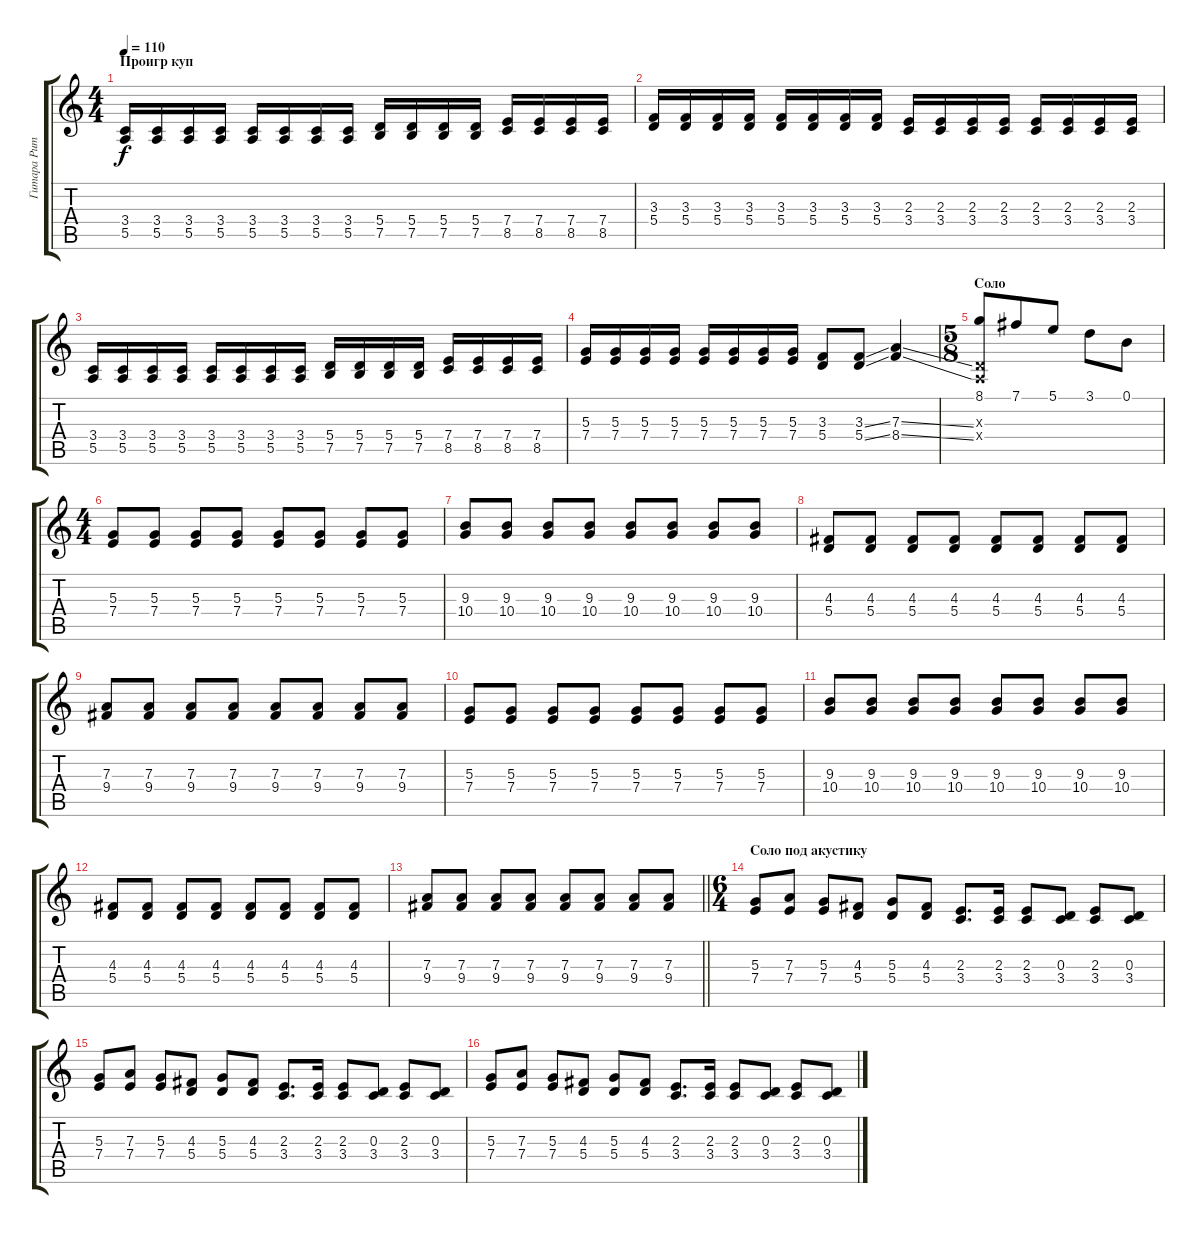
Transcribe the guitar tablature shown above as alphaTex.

\track ("Гитара Ритм Азат" "Гитара Рит") {instrument distortionguitar}
\staff {score tabs}
\tuning (B3 Gb3 D3 A2 E2 B1) {hide}
\ts (4 4)
\section ("" "Проигр куп")
\tempo 110
\clef g2
\ks c
(3.4 5.5).16{dy f} (3.4 5.5).16 (3.4 5.5).16 (3.4 5.5).16 (3.4 5.5).16 (3.4 5.5).16 (3.4 5.5).16 (3.4 5.5).16 (5.4 7.5).16 (5.4 7.5).16 (5.4 7.5).16 (5.4 7.5).16 (7.4 8.5).16 (7.4 8.5).16 (7.4 8.5).16 (7.4 8.5).16 |
(3.3 5.4).16 (3.3 5.4).16 (3.3 5.4).16 (3.3 5.4).16 (3.3 5.4).16 (3.3 5.4).16 (3.3 5.4).16 (3.3 5.4).16 (2.3 3.4).16 (2.3 3.4).16 (2.3 3.4).16 (2.3 3.4).16 (2.3 3.4).16 (2.3 3.4).16 (2.3 3.4).16 (2.3 3.4).16 |
(3.4 5.5).16 (3.4 5.5).16 (3.4 5.5).16 (3.4 5.5).16 (3.4 5.5).16 (3.4 5.5).16 (3.4 5.5).16 (3.4 5.5).16 (5.4 7.5).16 (5.4 7.5).16 (5.4 7.5).16 (5.4 7.5).16 (7.4 8.5).16 (7.4 8.5).16 (7.4 8.5).16 (7.4 8.5).16 |
(5.3 7.4).16 (5.3 7.4).16 (5.3 7.4).16 (5.3 7.4).16 (5.3 7.4).16 (5.3 7.4).16 (5.3 7.4).16 (5.3 7.4).16 (3.3 5.4).8 (3.3{ss} 5.4{ss}).8 (7.3{ss} 8.4{ss}).4 |
\ts (5 8)
\section ("" "Соло")
(8.1 0.3{x} 0.4{x}).8 7.1.8 5.1.8 3.1.8 0.1.8 |
\ts (4 4)
(5.3 7.4).8 (5.3 7.4).8 (5.3 7.4).8 (5.3 7.4).8 (5.3 7.4).8 (5.3 7.4).8 (5.3 7.4).8 (5.3 7.4).8 |
(9.3 10.4).8 (9.3 10.4).8 (9.3 10.4).8 (9.3 10.4).8 (9.3 10.4).8 (9.3 10.4).8 (9.3 10.4).8 (9.3 10.4).8 |
(4.3 5.4).8 (4.3 5.4).8 (4.3 5.4).8 (4.3 5.4).8 (4.3 5.4).8 (4.3 5.4).8 (4.3 5.4).8 (4.3 5.4).8 |
(7.3 9.4).8 (7.3 9.4).8 (7.3 9.4).8 (7.3 9.4).8 (7.3 9.4).8 (7.3 9.4).8 (7.3 9.4).8 (7.3 9.4).8 |
(5.3 7.4).8 (5.3 7.4).8 (5.3 7.4).8 (5.3 7.4).8 (5.3 7.4).8 (5.3 7.4).8 (5.3 7.4).8 (5.3 7.4).8 |
(9.3 10.4).8 (9.3 10.4).8 (9.3 10.4).8 (9.3 10.4).8 (9.3 10.4).8 (9.3 10.4).8 (9.3 10.4).8 (9.3 10.4).8 |
(4.3 5.4).8 (4.3 5.4).8 (4.3 5.4).8 (4.3 5.4).8 (4.3 5.4).8 (4.3 5.4).8 (4.3 5.4).8 (4.3 5.4).8 |
\barLineRight lightlight
(7.3 9.4).8 (7.3 9.4).8 (7.3 9.4).8 (7.3 9.4).8 (7.3 9.4).8 (7.3 9.4).8 (7.3 9.4).8 (7.3 9.4).8 |
\ts (6 4)
\section ("" "Соло под акустику")
(5.3 7.4).8{instrument acousticguitarnylon} (7.3 7.4).8 (5.3 7.4).8 (4.3 5.4).8 (5.3 5.4).8 (4.3 5.4).8 (2.3 3.4).8{d} (2.3 3.4).16 (2.3 3.4).8 (0.3 3.4).8 (2.3 3.4).8 (0.3 3.4).8 |
(5.3 7.4).8{instrument acousticguitarnylon} (7.3 7.4).8 (5.3 7.4).8 (4.3 5.4).8 (5.3 5.4).8 (4.3 5.4).8 (2.3 3.4).8{d} (2.3 3.4).16 (2.3 3.4).8 (0.3 3.4).8 (2.3 3.4).8 (0.3 3.4).8 |
(5.3 7.4).8{instrument acousticguitarnylon} (7.3 7.4).8 (5.3 7.4).8 (4.3 5.4).8 (5.3 5.4).8 (4.3 5.4).8 (2.3 3.4).8{d} (2.3 3.4).16 (2.3 3.4).8 (0.3 3.4).8 (2.3 3.4).8 (0.3 3.4).8
